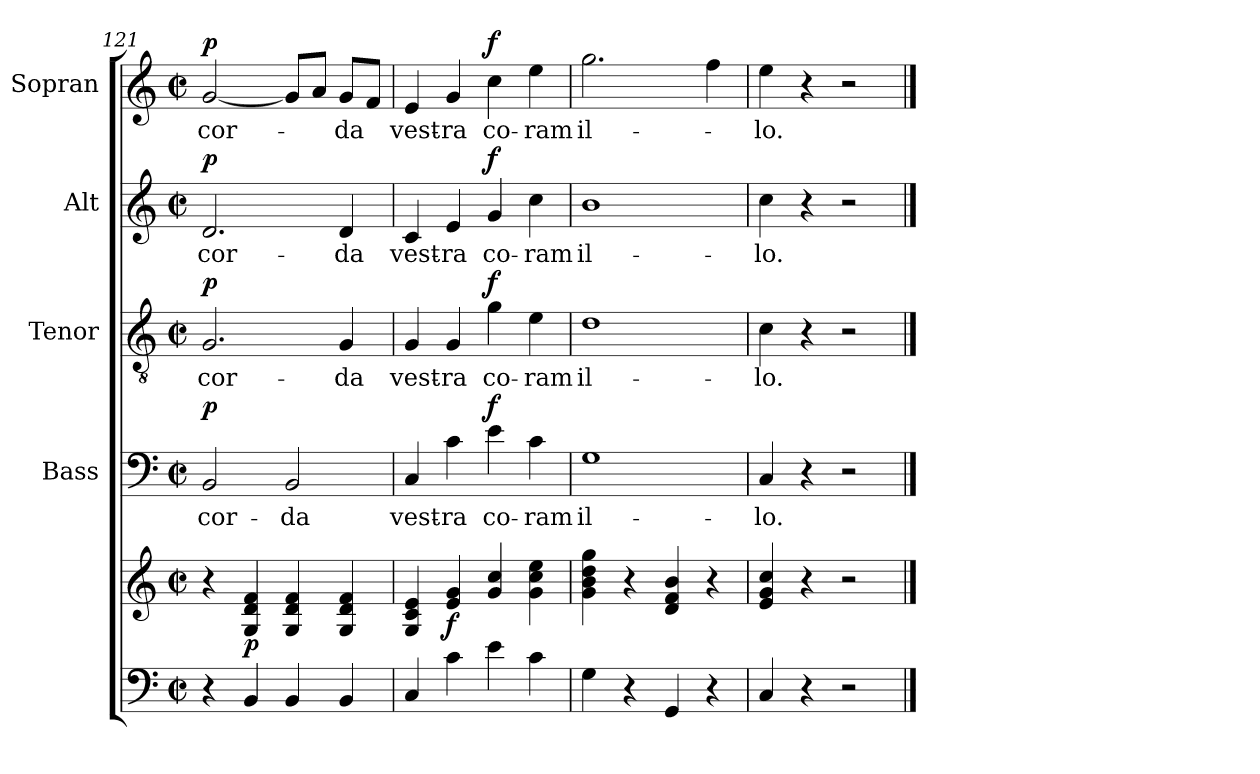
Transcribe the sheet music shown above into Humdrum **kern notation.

**kern	**kern	**dynam	**kern	**text	**dynam	**kern	**text	**dynam	**kern	**text	**dynam	**kern	**text	**dynam
*part5	*part5	*part5	*part4	*part4	*part4	*part3	*part3	*part3	*part2	*part2	*part2	*part1	*part1	*part1
*staff6	*staff5	*staff5/6	*staff4	*staff4	*staff4	*staff3	*staff3	*staff3	*staff2	*staff2	*staff2	*staff1	*staff1	*staff1
*	*	*	*I"Bass	*	*	*I"Tenor	*	*	*I"Alt	*	*	*I"Sopran	*	*
*	*	*	*I'B.	*	*	*I'T.	*	*	*I'A.	*	*	*I'S.	*	*
*clefF4	*clefG2	*	*clefF4	*	*	*clefGv2	*	*	*clefG2	*	*	*clefG2	*	*
*k[]	*k[]	*	*k[]	*	*	*k[]	*	*	*k[]	*	*	*k[]	*	*
*C:	*C:	*	*C:	*	*	*C:	*	*	*C:	*	*	*C:	*	*
*M2/2	*M2/2	*	*M2/2	*	*	*M2/2	*	*	*M2/2	*	*	*M2/2	*	*
*met(c|)	*met(c|)	*	*met(c|)	*	*	*met(c|)	*	*	*met(c|)	*	*	*met(c|)	*	*
=121	=121	=121	=121	=121	=121	=121	=121	=121	=121	=121	=121	=121	=121	=121
!	!	!	!	!LO:LY:b	!LO:DY:a	!	!LO:LY:b	!LO:DY:a	!	!LO:LY:b	!LO:DY:a	!	!LO:LY:b	!LO:DY:a
4r	4r	.	2BB/	cor-	p	2.G/	cor-	p	2.d/	cor-	p	[2g/	cor-	p
!	!	!LO:DY:b	!	!	!	!	!	!	!	!	!	!	!	!
4BB/	4G/ 4d/ 4f/	p	.	.	.	.	.	.	.	.	.	.	.	.
!	!	!	!	!LO:LY:b	!	!	!	!	!	!	!	!	!	!
4BB/	4G/ 4d/ 4f/	.	2BB/	-da	.	.	.	.	.	.	.	8g/L]	.	.
.	.	.	.	.	.	.	.	.	.	.	.	8a/J	.	.
!	!	!	!	!	!	!	!LO:LY:b	!	!	!LO:LY:b	!	!	!LO:LY:b	!
4BB/	4G/ 4d/ 4f/	.	.	.	.	4G/	-da	.	4d/	-da	.	8g/L	-da	.
.	.	.	.	.	.	.	.	.	.	.	.	8f/J	.	.
=122	=122	=122	=122	=122	=122	=122	=122	=122	=122	=122	=122	=122	=122	=122
!	!	!	!	!LO:LY:b	!	!	!LO:LY:b	!	!	!LO:LY:b	!	!	!LO:LY:b	!
4C/	4G/ 4c/ 4e/	.	4C/	vest-	.	4G/	vest-	.	4c/	vest-	.	4e/	vest-	.
!	!	!LO:DY:b	!	!LO:LY:b	!	!	!LO:LY:b	!	!	!LO:LY:b	!	!	!LO:LY:b	!
4c\	4e/ 4g/	f	4c\	-ra	.	4G/	-ra	.	4e/	-ra	.	4g/	-ra	.
!	!	!	!	!LO:LY:b	!LO:DY:a	!	!LO:LY:b	!LO:DY:a	!	!LO:LY:b	!LO:DY:a	!	!LO:LY:b	!LO:DY:a
4e\	4g/ 4cc/	.	4e\	co-	f	4g\	co-	f	4g/	co-	f	4cc\	co-	f
!	!	!	!	!LO:LY:b	!	!	!LO:LY:b	!	!	!LO:LY:b	!	!	!LO:LY:b	!
4c\	4g\ 4cc\ 4ee\	.	4c\	-ram	.	4e\	-ram	.	4cc\	-ram	.	4ee\	-ram	.
=123	=123	=123	=123	=123	=123	=123	=123	=123	=123	=123	=123	=123	=123	=123
!	!	!	!	!LO:LY:b	!	!	!LO:LY:b	!	!	!LO:LY:b	!	!	!LO:LY:b	!
4G\	4g\ 4b\ 4dd\ 4gg\	.	1G	il-	.	1d	il-	.	1b	il-	.	2.gg\	il-	.
4r	4r	.	.	.	.	.	.	.	.	.	.	.	.	.
4GG/	4d/ 4f/ 4b/	.	.	.	.	.	.	.	.	.	.	.	.	.
4r	4r	.	.	.	.	.	.	.	.	.	.	4ff\	.	.
=124	=124	=124	=124	=124	=124	=124	=124	=124	=124	=124	=124	=124	=124	=124
!	!	!	!	!LO:LY:b	!	!	!LO:LY:b	!	!	!LO:LY:b	!	!	!LO:LY:b	!
4C/	4e/ 4g/ 4cc/	.	4C/	-lo.	.	4c\	-lo.	.	4cc\	-lo.	.	4ee\	-lo.	.
4r	4r	.	4r	.	.	4r	.	.	4r	.	.	4r	.	.
2r	2r	.	2r	.	.	2r	.	.	2r	.	.	2r	.	.
==	==	==	==	==	==	==	==	==	==	==	==	==	==	==
*-	*-	*-	*-	*-	*-	*-	*-	*-	*-	*-	*-	*-	*-	*-
